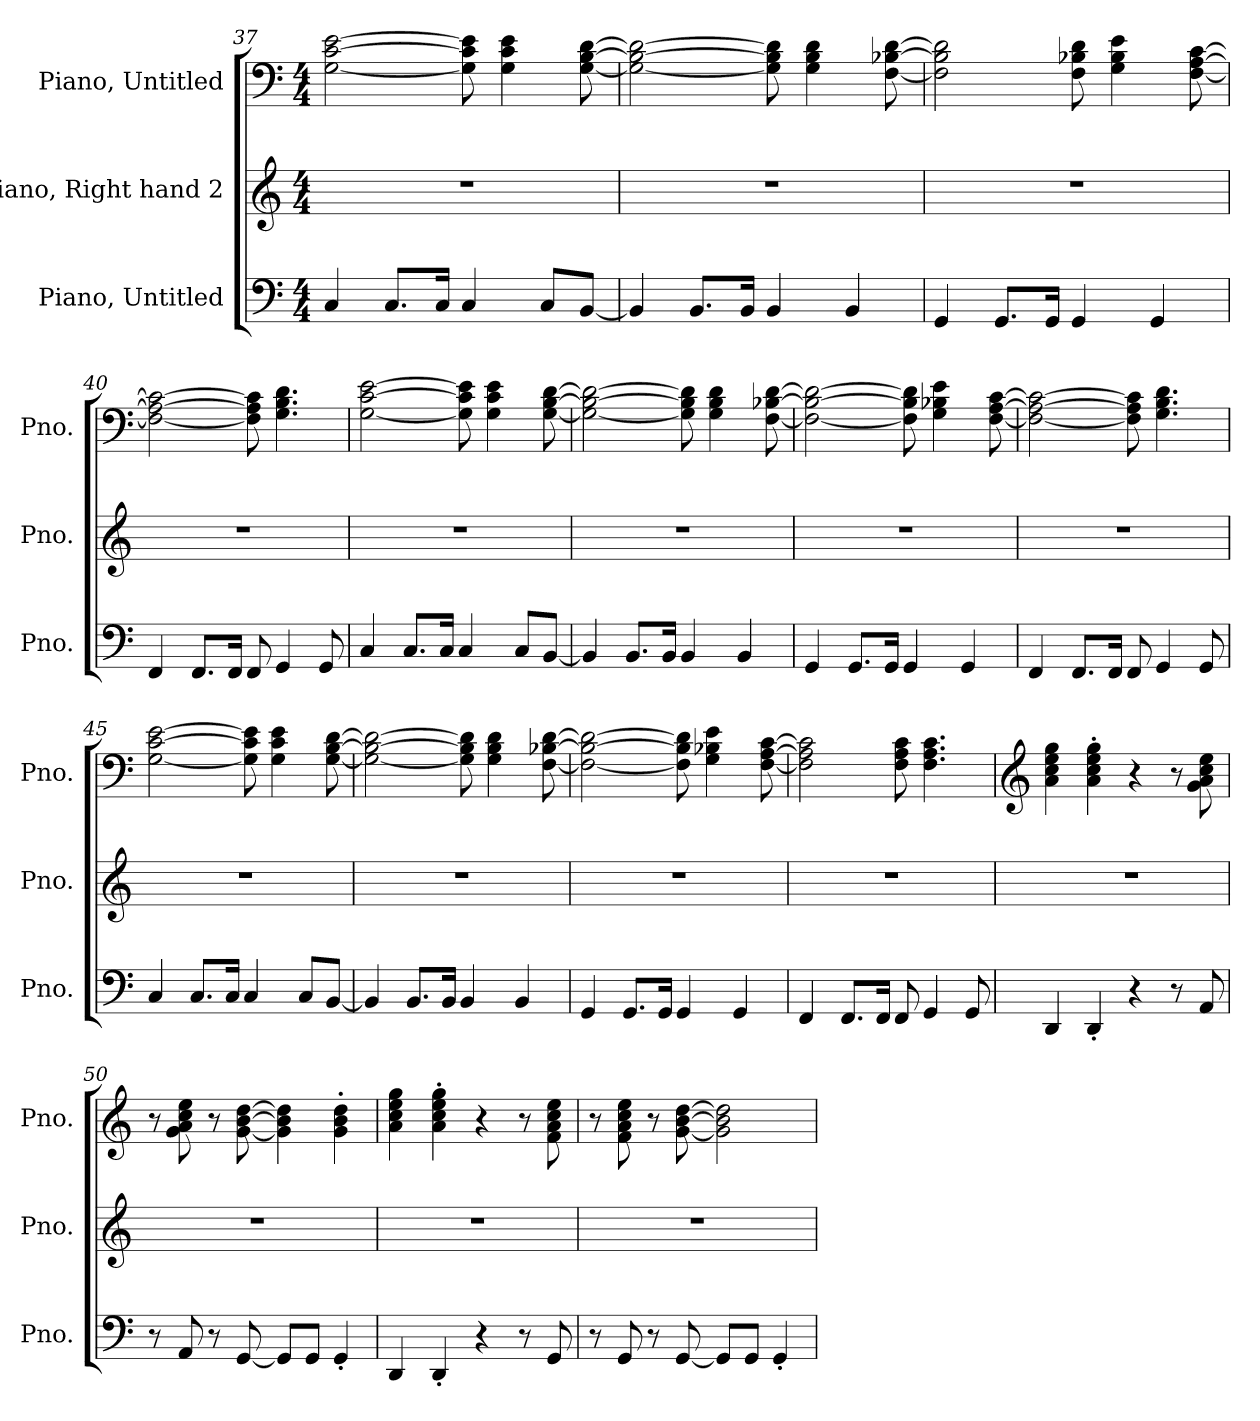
**kern	**kern	**kern
*part3	*part2	*part1
*staff3	*staff2	*staff1
*I"Piano, Untitled	*I"Piano, Right hand 2	*I"Piano, Untitled
*I'Pno.	*I'Pno.	*I'Pno.
!!LO:PB:g=z
*clefF4	*clefG2	*clefF4
*k[]	*k[]	*k[]
*M4/4	*M4/4	*M4/4
=37	=37	=37
4C/	1r	[2G\ [2c\ [2e\
8.C/L	.	.
16C/Jk	.	.
4C/	.	8G\] 8c\] 8e\]
.	.	4G\ 4c\ 4e\
8C/L	.	.
[8BB/J	.	[8G\ [8B\ [8d\
=38	=38	=38
4BB/]	1r	2G\_ 2B\_ 2d\_
8.BB/L	.	.
16BB/Jk	.	.
4BB/	.	8G\] 8B\] 8d\]
.	.	4G\ 4B\ 4d\
4BB/	.	.
.	.	[8F\ [8B-X\ [8d\
=39	=39	=39
4GG/	1r	2F\] 2B-\] 2d\]
8.GG/L	.	.
16GG/Jk	.	.
4GG/	.	8F\ 8B-X\ 8d\
.	.	4G\ 4B-\ 4e\
4GG/	.	.
.	.	[8F\ [8A\ [8c\
=40	=40	=40
4FF/	1r	2F\_ 2A\_ 2c\_
8.FF/L	.	.
16FF/Jk	.	.
8FF/	.	8F\] 8A\] 8c\]
4GG/	.	4.G\ 4.B\ 4.d\
8GG/	.	.
=41	=41	=41
4C/	1r	[2G\ [2c\ [2e\
8.C/L	.	.
16C/Jk	.	.
4C/	.	8G\] 8c\] 8e\]
.	.	4G\ 4c\ 4e\
8C/L	.	.
[8BB/J	.	[8G\ [8B\ [8d\
!!LO:LB:g=z
=42	=42	=42
4BB/]	1r	2G\_ 2B\_ 2d\_
8.BB/L	.	.
16BB/Jk	.	.
4BB/	.	8G\] 8B\] 8d\]
.	.	4G\ 4B\ 4d\
4BB/	.	.
.	.	[8F\ [8B-X\ [8d\
=43	=43	=43
4GG/	1r	2F\_ 2B-\_ 2d\_
8.GG/L	.	.
16GG/Jk	.	.
4GG/	.	8F\] 8B-\] 8d\]
.	.	4G\ 4B-X\ 4e\
4GG/	.	.
.	.	[8F\ [8A\ [8c\
=44	=44	=44
4FF/	1r	2F\_ 2A\_ 2c\_
8.FF/L	.	.
16FF/Jk	.	.
8FF/	.	8F\] 8A\] 8c\]
4GG/	.	4.G\ 4.B\ 4.d\
8GG/	.	.
=45	=45	=45
4C/	1r	[2G\ [2c\ [2e\
8.C/L	.	.
16C/Jk	.	.
4C/	.	8G\] 8c\] 8e\]
.	.	4G\ 4c\ 4e\
8C/L	.	.
[8BB/J	.	[8G\ [8B\ [8d\
=46	=46	=46
4BB/]	1r	2G\_ 2B\_ 2d\_
8.BB/L	.	.
16BB/Jk	.	.
4BB/	.	8G\] 8B\] 8d\]
.	.	4G\ 4B\ 4d\
4BB/	.	.
.	.	[8F\ [8B-X\ [8d\
!!LO:LB:g=z
=47	=47	=47
4GG/	1r	2F\_ 2B-\_ 2d\_
8.GG/L	.	.
16GG/Jk	.	.
4GG/	.	8F\] 8B-\] 8d\]
.	.	4G\ 4B-X\ 4e\
4GG/	.	.
.	.	[8F\ [8A\ [8c\
=48	=48	=48
4FF/	1r	2F\] 2A\] 2c\]
8.FF/L	.	.
16FF/Jk	.	.
8FF/	.	8F\ 8A\ 8c\
4GG/	.	4.F\ 4.A\ 4.c\
8GG/	.	.
=49	=49	=49
*	*	*clefG2
4DD/	1r	4a\ 4cc\ 4ee\ 4gg\
4DD'/	.	4a\' 4cc\' 4ee\' 4gg\'
4r	.	4r
8r	.	8r
8AA/	.	8g\ 8a\ 8cc\ 8ee\
=50	=50	=50
8r	1r	8r
8AA/	.	8g\ 8a\ 8cc\ 8ee\
8r	.	8r
[8GG/	.	[8g\ [8b\ [8dd\
8GG/L]	.	4g\] 4b\] 4dd\]
8GG/J	.	.
4GG'/	.	4g\' 4b\' 4dd\'
=51	=51	=51
4DD/	1r	4a\ 4cc\ 4ee\ 4gg\
4DD'/	.	4a\' 4cc\' 4ee\' 4gg\'
4r	.	4r
8r	.	8r
8GG/	.	8f\ 8a\ 8cc\ 8ee\
!!LO:LB:g=z
=52	=52	=52
8r	1r	8r
8GG/	.	8f\ 8a\ 8cc\ 8ee\
8r	.	8r
[8GG/	.	[8g\ [8b\ [8dd\
8GG/L]	.	2g\] 2b\] 2dd\]
8GG/J	.	.
4GG'/	.	.
=	=	=
*-	*-	*-
